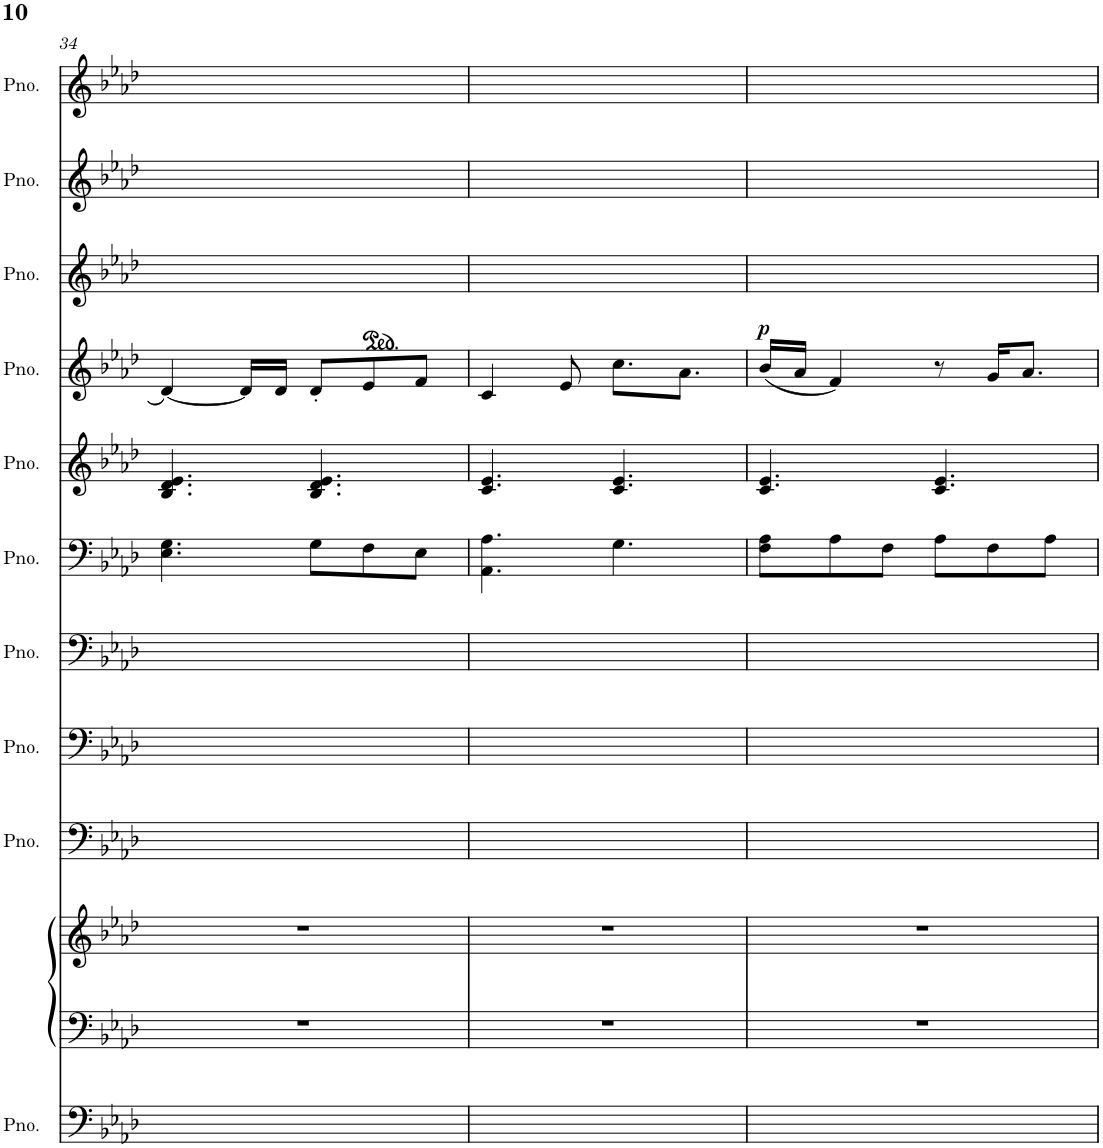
**kern	**kern	**kern	**kern	**kern	**kern	**kern	**kern	**kern	**dynam	**kern	**kern	**kern
*part11	*part10	*part10	*part9	*part8	*part7	*part6	*part5	*part4	*part4	*part3	*part2	*part1
*staff12	*staff11	*staff10	*staff9	*staff8	*staff7	*staff6	*staff5	*staff4	*staff4	*staff3	*staff2	*staff1
*I"Piano	*I"Piano	*	*I"Piano	*I"Piano	*I"Piano	*I"Piano	*I"Piano	*I"Piano	*	*I"Piano	*I"Piano	*I"Piano
*I'Pno.	*I'Pno	*	*I'Pno.	*I'Pno.	*I'Pno.	*I'Pno.	*I'Pno.	*I'Pno.	*	*I'Pno.	*I'Pno.	*I'Pno.
!!LO:PB:g=z
*clefF4	*clefF4	*clefG2	*clefF4	*clefF4	*clefF4	*clefF4	*clefG2	*clefG2	*	*clefG2	*clefG2	*clefG2
*k[b-e-a-d-]	*k[b-e-a-d-]	*k[b-e-a-d-]	*k[b-e-a-d-]	*k[b-e-a-d-]	*k[b-e-a-d-]	*k[b-e-a-d-]	*k[b-e-a-d-]	*k[b-e-a-d-]	*	*k[b-e-a-d-]	*k[b-e-a-d-]	*k[b-e-a-d-]
*M6/8	*M6/8	*M6/8	*M6/8	*M6/8	*M6/8	*M6/8	*M6/8	*M6/8	*	*M6/8	*M6/8	*M6/8
=34	=34	=34	=34	=34	=34	=34	=34	=34	=34	=34	=34	=34
2.ryy	2.r	2.r	2.ryy	2.ryy	2.ryy	4.E-\ 4.G\	4.B-/ 4.d-/ 4.e-/	[<4d-/	.	2.ryy	2.ryy	2.ryy
.	.	.	.	.	.	.	.	16d-/LL]	.	.	.	.
.	.	.	.	.	.	.	.	16d-/JJ	.	.	.	.
.	.	.	.	.	.	8G\L	4.B-/ 4.d-/ 4.e-/	8d-'/L	.	.	.	.
.	.	.	.	.	.	8F\	.	8e-/	.	.	.	.
.	.	.	.	.	.	8E-\J	.	8f/J	.	.	.	.
=35	=35	=35	=35	=35	=35	=35	=35	=35	=35	=35	=35	=35
2.ryy	2.r	2.r	2.ryy	2.ryy	2.ryy	4.AA-\ 4.A-\	4.c/ 4.e-/	4c/	.	2.ryy	2.ryy	2.ryy
.	.	.	.	.	.	.	.	8e-/	.	.	.	.
.	.	.	.	.	.	4.G\	4.c/ 4.e-/	8.cc\L	.	.	.	.
.	.	.	.	.	.	.	.	8.a-\J	.	.	.	.
=36	=36	=36	=36	=36	=36	=36	=36	=36	=36	=36	=36	=36
!	!	!	!	!	!	!	!	!	!LO:DY:a	!	!	!
2.ryy	2.r	2.r	2.ryy	2.ryy	2.ryy	8F\ 8A-\L	4.c/ 4.e-/	(<16b-/LL	p	2.ryy	2.ryy	2.ryy
.	.	.	.	.	.	.	.	16a-/JJ	.	.	.	.
.	.	.	.	.	.	8A-\	.	4f/)	.	.	.	.
.	.	.	.	.	.	8F\J	.	.	.	.	.	.
.	.	.	.	.	.	8A-\L	4.c/ 4.e-/	8r	.	.	.	.
.	.	.	.	.	.	8F\	.	16g/KL	.	.	.	.
.	.	.	.	.	.	.	.	8.a-/J	.	.	.	.
.	.	.	.	.	.	8A-\J	.	.	.	.	.	.
=	=	=	=	=	=	=	=	=	=	=	=	=
*-	*-	*-	*-	*-	*-	*-	*-	*-	*-	*-	*-	*-
